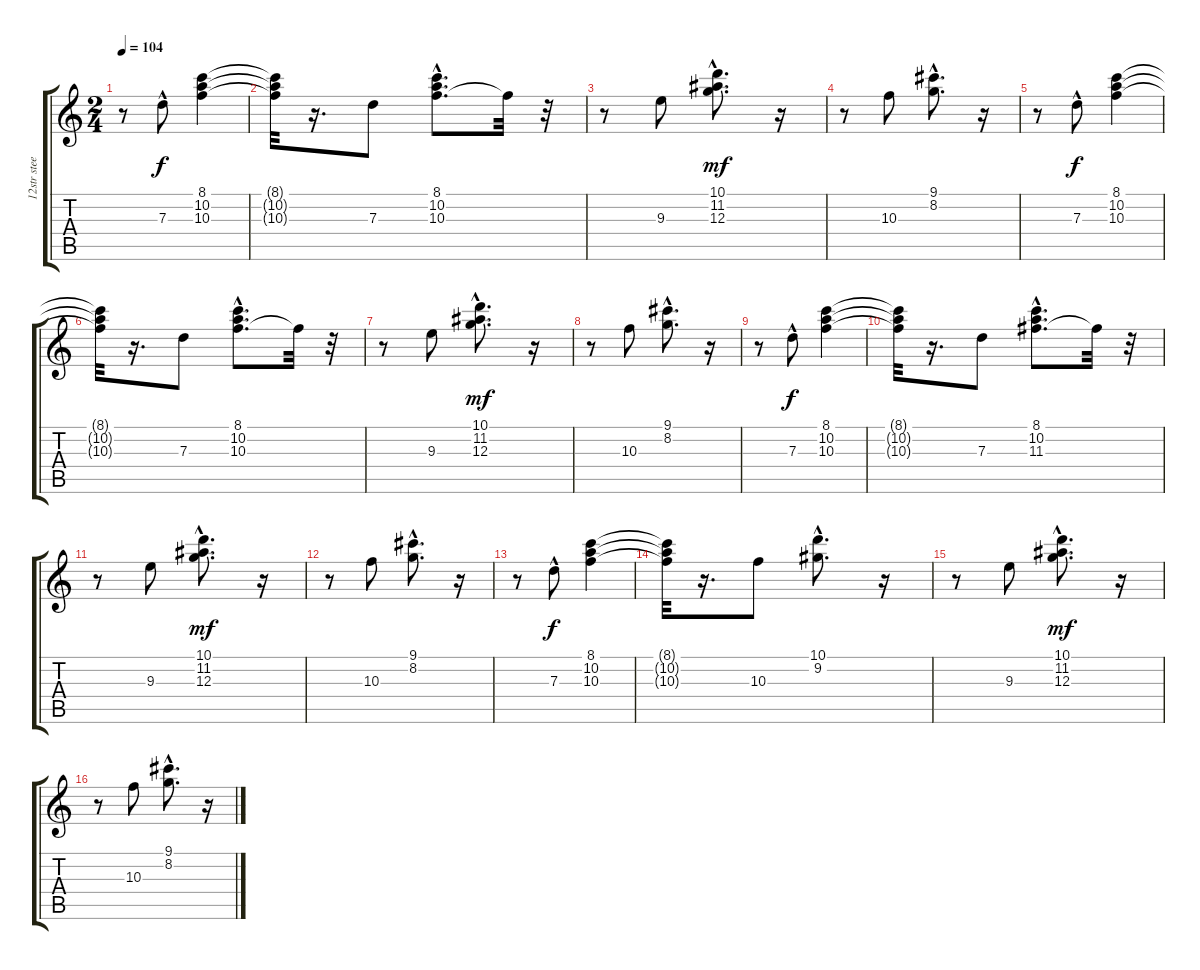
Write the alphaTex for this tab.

\track ("12str steel" "12str stee") {instrument acousticguitarsteel}
\staff {score tabs}
\tuning (E4 B3 G3 D3 A2 E2) {hide}
\ts (2 4)
\tempo 104
\clef g2
\ks c
r.8{dy mf} 7.3{hac}.8{dy f} (8.1 10.2 10.3).4 |
(8.1{t} 10.2{t} 10.3{t}).32 r.16{d} 7.3.8 (8.1{hac} 10.2{hac} 10.3{hac}).8{d} 10.3{t}.32 r.32 |
r.8 9.3.8 (10.1 11.2{hac} 12.3).8{d dy mf} r.16 |
r.8 10.3.8 (9.1{hac} 8.2{hac}).8{d} r.16 |
r.8 7.3{hac}.8{dy f} (8.1 10.2 10.3).4 |
(8.1{t} 10.2{t} 10.3{t}).32 r.16{d} 7.3.8 (8.1{hac} 10.2{hac} 10.3{hac}).8{d} 10.3{t}.32 r.32 |
r.8 9.3.8 (10.1 11.2{hac} 12.3).8{d dy mf} r.16 |
r.8 10.3.8 (9.1{hac} 8.2{hac}).8{d} r.16 |
r.8 7.3{hac}.8{dy f} (8.1 10.2 10.3).4 |
(8.1{t} 10.2{t} 10.3{t}).32 r.16{d} 7.3.8 (8.1{hac} 10.2{hac} 11.3{hac}).8{d} 11.3{t}.32 r.32 |
r.8 9.3.8 (10.1 11.2{hac} 12.3).8{d dy mf} r.16 |
r.8 10.3.8 (9.1{hac} 8.2{hac}).8{d} r.16 |
r.8 7.3{hac}.8{dy f} (8.1 10.2 10.3).4 |
(8.1{t} 10.2{t} 10.3{t}).32 r.16{d} 10.3.8 (10.1{hac} 9.2{hac}).8{d} r.16 |
r.8 9.3.8 (10.1 11.2{hac} 12.3).8{d dy mf} r.16 |
r.8 10.3.8 (9.1{hac} 8.2{hac}).8{d} r.16
